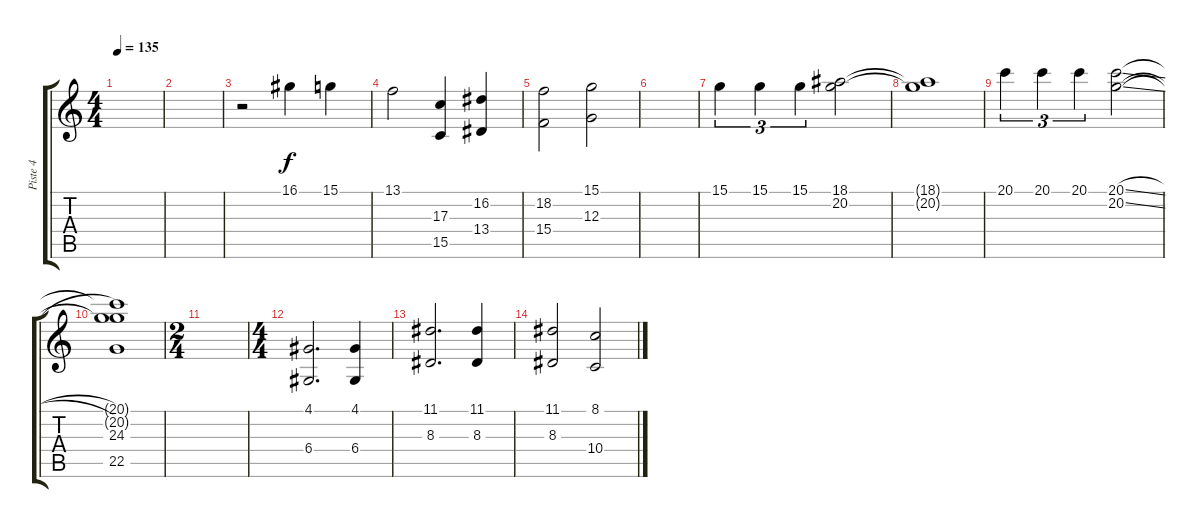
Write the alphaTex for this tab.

\track ("Piste 4" "Piste 4") {instrument pad3polysynth}
\staff {score tabs}
\tuning (E4 B3 G3 D3 A2 E2) {hide}
\ts (4 4)
\tempo 135
\clef g2
\ks c
|
|
r.2 16.1.4{instrument stringensemble1} 15.1.4 |
13.1.2 (17.3 15.5).4 (16.2 13.4).4 |
(18.2 15.4).2 (15.1 12.3).2 |
|
15.1.4{tu (3 2) instrument stringensemble1} 15.1.4{tu (3 2)} 15.1.4{tu (3 2)} (18.1 20.2).2 |
(18.1{t} 20.2{t}).1 |
20.1.4{tu (3 2)} 20.1.4{tu (3 2)} 20.1.4{tu (3 2)} (20.1{sl} 20.2{sl}).2 |
(20.1{t} 20.2{t} 24.3 22.5).1 |
\ts (2 4)
|
\ts (4 4)
(4.1 6.4).2{d} (4.1 6.4).4 |
(11.1 8.3).2{d} (11.1 8.3).4 |
(11.1 8.3).2 (8.1 10.4).2
